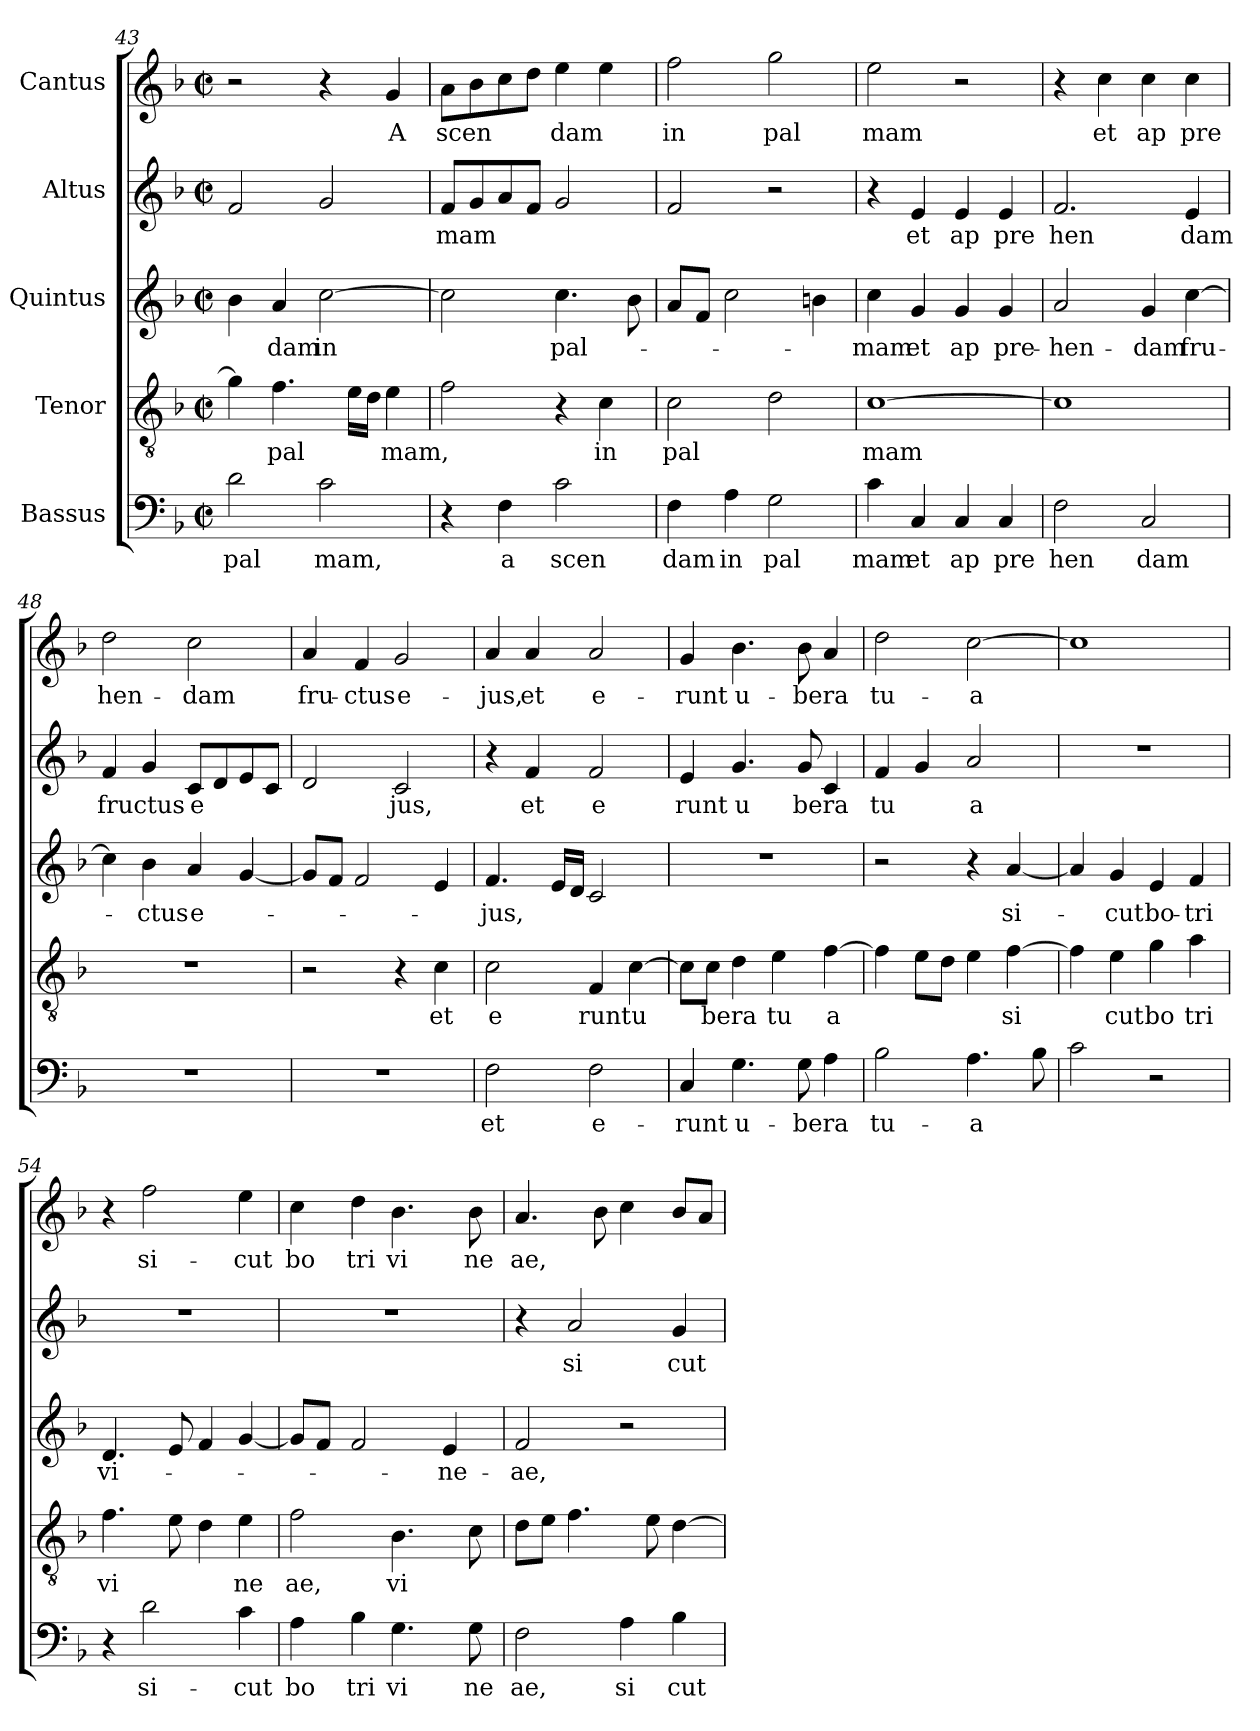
**kern	**text	**kern	**text	**kern	**text	**kern	**text	**kern	**text
*part5	*part5	*part4	*part4	*part3	*part3	*part2	*part2	*part1	*part1
*staff5	*staff5	*staff4	*staff4	*staff3	*staff3	*staff2	*staff2	*staff1	*staff1
*I"Bassus	*	*I"Tenor	*	*I"Quintus	*	*I"Altus	*	*I"Cantus	*
*clefF4	*	*clefGv2	*	*clefG2	*	*clefG2	*	*clefG2	*
*k[b-]	*	*k[b-]	*	*k[b-]	*	*k[b-]	*	*k[b-]	*
*F:	*	*F:	*	*F:	*	*F:	*	*F:	*
*M2/2	*	*M2/2	*	*M2/2	*	*M2/2	*	*M2/2	*
*met(c|)	*	*met(c|)	*	*met(c|)	*	*met(c|)	*	*met(c|)	*
=43	=43	=43	=43	=43	=43	=43	=43	=43	=43
!	!LO:LY:b:cj	!	!	!	!	!	!	!	!
2d\	pal	4g\]	.	4b-\	.	2f/	.	2r	.
!	!	!	!LO:LY:b	!	!LO:LY:b:cj	!	!	!	!
.	.	4.f\	pal	4a/	-dam	.	.	.	.
!	!LO:LY:b:cj	!	!	!	!LO:LY:b:cj	!	!	!	!
2c\	mam,	.	.	[>2cc\	in	2g/	.	4r	.
.	.	16e\L	.	.	.	.	.	.	.
.	.	16d\J	.	.	.	.	.	.	.
!	!	!	!LO:LY:b	!	!	!	!	!	!LO:LY:b:cj
.	.	4e\	mam,	.	.	.	.	4g/	A
=44	=44	=44	=44	=44	=44	=44	=44	=44	=44
!	!	!	!	!	!	!	!LO:LY:b	!	!LO:LY:b
4r	.	2f\	.	2cc\]	.	8f/L	mam	8a\L	scen
.	.	.	.	.	.	8g/	.	8b-\	.
!	!LO:LY:b:cj	!	!	!	!	!	!	!	!
4F\	a	.	.	.	.	8a/	.	8cc\	.
.	.	.	.	.	.	8f/J	.	8dd\J	.
!	!LO:LY:b:cj	!	!	!	!LO:LY:b	!	!	!	!LO:LY:b
2c\	scen	4r	.	4.cc\	pal-	2g/	.	4ee\	dam
!	!	!	!LO:LY:b:cj	!	!	!	!	!	!
.	.	4c\	in	.	.	.	.	4ee\	.
.	.	.	.	8b-\	.	.	.	.	.
=45	=45	=45	=45	=45	=45	=45	=45	=45	=45
!	!LO:LY:b:cj	!	!LO:LY:b	!	!	!	!	!	!LO:LY:b:cj
4F\	dam	2c\	pal	8a/L	.	2f/	.	2ff\	in
.	.	.	.	8f/J	.	.	.	.	.
!	!LO:LY:b:cj	!	!	!	!	!	!	!	!
4A\	in	.	.	2cc\	.	.	.	.	.
!	!LO:LY:b:cj	!	!	!	!	!	!	!	!LO:LY:b:cj
2G\	pal	2d\	.	.	.	2r	.	2gg\	pal
.	.	.	.	4bn\	.	.	.	.	.
=46	=46	=46	=46	=46	=46	=46	=46	=46	=46
!	!LO:LY:b:cj	!	!LO:LY:b	!	!LO:LY:b:cj	!	!	!	!LO:LY:b:cj
4c\	mam	[>1c	mam	4cc\	-mam	4r	.	2ee\	mam
!	!LO:LY:b:cj	!	!	!	!LO:LY:b:cj	!	!LO:LY:b:cj	!	!
4C/	et	.	.	4g/	et	4e/	et	.	.
!	!LO:LY:b:cj	!	!	!	!LO:LY:b:cj	!	!LO:LY:b:cj	!	!
4C/	ap	.	.	4g/	ap	4e/	ap	2r	.
!	!LO:LY:b:cj	!	!	!	!LO:LY:b:cj	!	!LO:LY:b:cj	!	!
4C/	pre	.	.	4g/	pre-	4e/	pre	.	.
=47	=47	=47	=47	=47	=47	=47	=47	=47	=47
!	!LO:LY:b:cj	!	!	!	!LO:LY:b:cj	!	!LO:LY:b:cj	!	!
2F\	hen	1c]	.	2a/	-hen-	2.f/	hen	4r	.
!	!	!	!	!	!	!	!	!	!LO:LY:b:cj
.	.	.	.	.	.	.	.	4cc\	et
!	!LO:LY:b:cj	!	!	!	!LO:LY:b:cj	!	!	!	!LO:LY:b:cj
2C/	dam	.	.	4g/	-dam	.	.	4cc\	ap
!	!	!	!	!	!LO:LY:b	!	!LO:LY:b:cj	!	!LO:LY:b:cj
.	.	.	.	[<4cc\	fru-	4e/	dam	4cc\	pre
!!LO:LB:g=z
=48	=48	=48	=48	=48	=48	=48	=48	=48	=48
!	!	!	!	!	!	!	!LO:LY:b	!	!LO:LY:b:cj
1r	.	1r	.	4cc\]	.	4f/	fructus	2dd\	hen-
!	!	!	!	!	!LO:LY:b:cj	!	!	!	!
.	.	.	.	4b-\	-ctus	4g/	.	.	.
!	!	!	!	!	!LO:LY:b:cj	!	!LO:LY:b:cj	!	!LO:LY:b:cj
.	.	.	.	4a/	e-	8c/L	e	2cc\	-dam
.	.	.	.	.	.	8d/	.	.	.
.	.	.	.	[<4g/	.	8e/	.	.	.
.	.	.	.	.	.	8c/J	.	.	.
=49	=49	=49	=49	=49	=49	=49	=49	=49	=49
!	!	!	!	!	!	!	!	!	!LO:LY:b:cj
1r	.	2r	.	8g/L]	.	2d/	.	4a/	fru-
.	.	.	.	8f/J	.	.	.	.	.
!	!	!	!	!	!	!	!	!	!LO:LY:b:cj
.	.	.	.	2f/	.	.	.	4f/	-ctus
!	!	!	!	!	!	!	!LO:LY:b:cj	!	!LO:LY:b:cj
.	.	4r	.	.	.	2c/	jus,	2g/	e-
!	!	!	!LO:LY:b:cj	!	!	!	!	!	!
.	.	4c\	et	4e/	.	.	.	.	.
=50	=50	=50	=50	=50	=50	=50	=50	=50	=50
!	!LO:LY:b:cj	!	!LO:LY:b:cj	!	!LO:LY:b	!	!	!	!LO:LY:b:cj
2F\	et	2c\	e	4.f/	-jus,	4r	.	4a/	-jus,
!	!	!	!	!	!	!	!LO:LY:b:cj	!	!LO:LY:b:cj
.	.	.	.	.	.	4f/	et	4a/	et
.	.	.	.	16e/L	.	.	.	.	.
.	.	.	.	16d/J	.	.	.	.	.
!	!LO:LY:b:cj	!	!LO:LY:b:cj	!	!	!	!LO:LY:b:cj	!	!LO:LY:b:cj
2F\	e-	4F/	runt	2c/	.	2f/	e	2a/	e-
!	!	!	!LO:LY:b:cj	!	!	!	!	!	!
.	.	[>4c\	u	.	.	.	.	.	.
=51	=51	=51	=51	=51	=51	=51	=51	=51	=51
!	!LO:LY:b:cj	!	!	!	!	!	!LO:LY:b:cj	!	!LO:LY:b:cj
4C/	-runt	8c\L]	.	1r	.	4e/	runt	4g/	-runt
!	!	!	!LO:LY:b:cj	!	!	!	!	!	!
.	.	8c\J	bera	.	.	.	.	.	.
!	!LO:LY:b:cj	!	!	!	!	!	!LO:LY:b:cj	!	!LO:LY:b:cj
4.G\	u-	4d\	.	.	.	4.g/	u	4.b-\	u-
!	!	!	!LO:LY:b:cj	!	!	!	!	!	!
.	.	4e\	tu	.	.	.	.	.	.
!	!LO:LY:b:cj	!	!	!	!	!	!LO:LY:b:cj	!	!LO:LY:b:cj
8G\	-bera	.	.	.	.	8g/	bera	8b-\	-bera
!	!	!	!LO:LY:b:cj	!	!	!	!	!	!
4A\	.	[>4f\	a	.	.	4c/	.	4a/	.
=52	=52	=52	=52	=52	=52	=52	=52	=52	=52
!	!LO:LY:b:cj	!	!	!	!	!	!LO:LY:b:cj	!	!LO:LY:b:cj
2B-\	tu-	4f\]	.	2r	.	4f/	tu	2dd\	tu-
.	.	8e\L	.	.	.	4g/	.	.	.
.	.	8d\J	.	.	.	.	.	.	.
!	!LO:LY:b:cj	!	!	!	!	!	!LO:LY:b:cj	!	!LO:LY:b:cj
4.A\	-a	4e\	.	4r	.	2a/	a	[>2cc\	-a
!	!	!	!LO:LY:b:cj	!	!LO:LY:b:cj	!	!	!	!
.	.	[>4f\	si	[<4a/	si-	.	.	.	.
8B-\	.	.	.	.	.	.	.	.	.
=53	=53	=53	=53	=53	=53	=53	=53	=53	=53
2c\	.	4f\]	.	4a/]	.	1r	.	1cc]	.
!	!	!	!LO:LY:b:cj	!	!LO:LY:b:cj	!	!	!	!
.	.	4e\	cut	4g/	-cut	.	.	.	.
!	!	!	!LO:LY:b:cj	!	!LO:LY:b:cj	!	!	!	!
2r	.	4g\	bo	4e/	bo-	.	.	.	.
!	!	!	!LO:LY:b:cj	!	!LO:LY:b:cj	!	!	!	!
.	.	4a\	tri	4f/	-tri	.	.	.	.
=54	=54	=54	=54	=54	=54	=54	=54	=54	=54
!	!	!	!LO:LY:b:cj	!	!LO:LY:b:cj	!	!	!	!
4r	.	4.f\	vi	4.d/	vi-	1r	.	4r	.
!	!LO:LY:b:cj	!	!	!	!	!	!	!	!LO:LY:b:cj
2d\	si-	.	.	.	.	.	.	2ff\	si-
.	.	8e\	.	8e/	.	.	.	.	.
.	.	4d\	.	4f/	.	.	.	.	.
!	!LO:LY:b:cj	!	!LO:LY:b:cj	!	!	!	!	!	!LO:LY:b:cj
4c\	-cut	4e\	ne	[>4g/	.	.	.	4ee\	-cut
!!LO:LB:g=z
=55	=55	=55	=55	=55	=55	=55	=55	=55	=55
!	!LO:LY:b:cj	!	!LO:LY:b:cj	!	!	!	!	!	!LO:LY:b:cj
*	*	*	*	*^	*	*	*	*	*
4A\	bo	2f\	ae,	8g/L]	8.ryy	.	1r	.	4cc\	bo
.	.	.	.	8f/J	.	.	.	.	.	.
.	.	.	.	.	2ryy	.	.	.	.	.
!	!LO:LY:b:cj	!	!	!	!	!	!	!	!	!LO:LY:b:cj
4B-\	tri	.	.	2f/	.	.	.	.	4dd\	tri
!	!LO:LY:b:cj	!	!LO:LY:b:cj	!	!	!	!	!	!	!LO:LY:b:cj
4.G\	vi	4.B-\	vi	.	.	.	.	.	4.b-\	vi
.	.	.	.	.	4ryy	.	.	.	.	.
!	!	!	!	!	!	!LO:LY:b:cj	!	!	!	!
.	.	.	.	4e/	.	-ne-	.	.	.	.
!	!LO:LY:b:cj	!	!	!	!	!	!	!	!	!LO:LY:b:cj
8G\	ne	8c\	.	.	.	.	.	.	8b-\	ne
.	.	.	.	.	16ryy	.	.	.	.	.
=56	=56	=56	=56	=56	=56	=56	=56	=56	=56	=56
!	!LO:LY:b:cj	!	!	!	!	!LO:LY:b:cj	!	!	!	!LO:LY:b
*	*	*	*	*v	*v	*	*	*	*	*
2F\	ae,	8d\L	.	2f/	-ae,	4r	.	4.a/	ae,
.	.	8e\J	.	.	.	.	.	.	.
!	!	!	!	!	!	!	!LO:LY:b:cj	!	!
.	.	4.f\	.	.	.	2a/	si	.	.
.	.	.	.	.	.	.	.	8b-\	.
!	!LO:LY:b:cj	!	!	!	!	!	!	!	!
4A\	si	.	.	2r	.	.	.	4cc\	.
.	.	8e\	.	.	.	.	.	.	.
!	!LO:LY:b:cj	!	!	!	!	!	!LO:LY:b:cj	!	!
4B-\	cut	[>4d\	.	.	.	4g/	cut	8b-/L	.
.	.	.	.	.	.	.	.	8a/J	.
=	=	=	=	=	=	=	=	=	=
*-	*-	*-	*-	*-	*-	*-	*-	*-	*-
